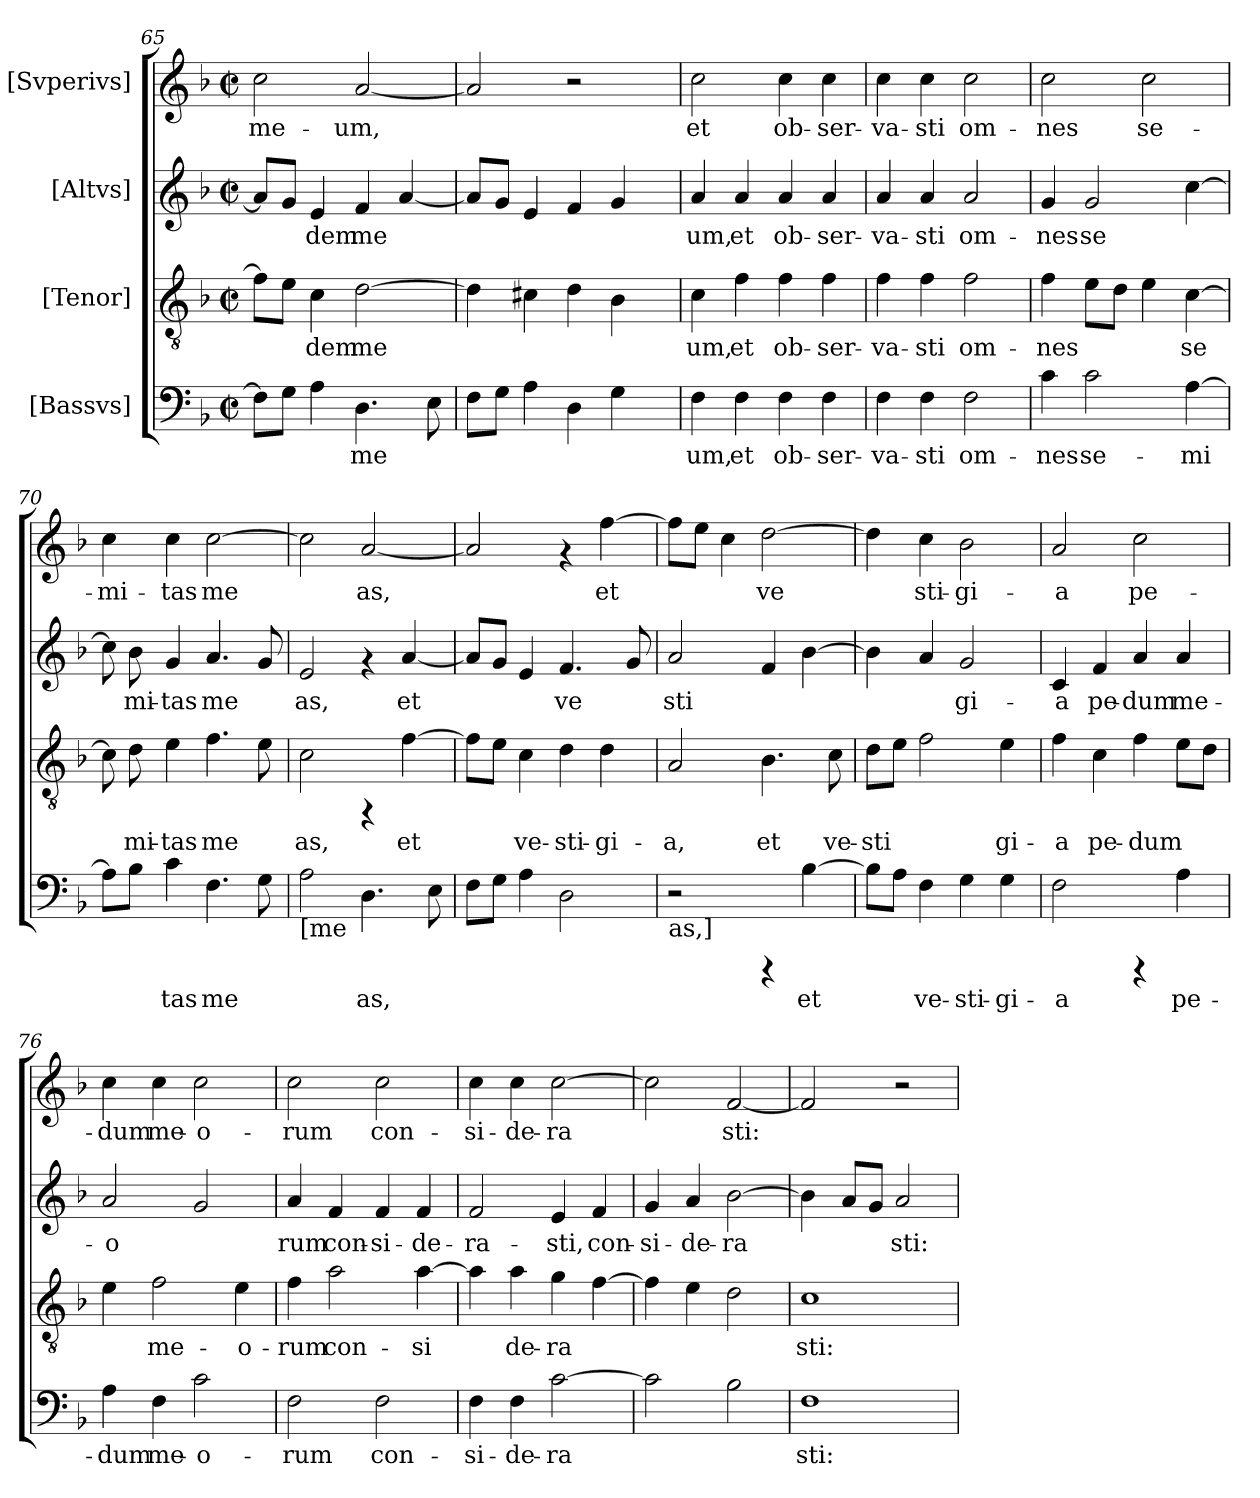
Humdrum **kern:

**kern	**text	**kern	**text	**kern	**text	**kern	**text
*part4	*part4	*part3	*part3	*part2	*part2	*part1	*part1
*staff4	*staff4	*staff3	*staff3	*staff2	*staff2	*staff1	*staff1
*I"[Bassvs]	*	*I"[Tenor]	*	*I"[Altvs]	*	*I"[Svperivs]	*
*clefF4	*	*clefGv2	*	*clefG2	*	*clefG2	*
*k[b-]	*	*k[b-]	*	*k[b-]	*	*k[b-]	*
*F:	*	*F:	*	*F:	*	*F:	*
*M2/2	*	*M2/2	*	*M2/2	*	*M2/2	*
*met(c|)	*	*met(c|)	*	*met(c|)	*	*met(c|)	*
=65	=65	=65	=65	=65	=65	=65	=65
!	!LO:LY:b:cj	!	!LO:LY:b:cj	!	!LO:LY:b:cj	!	!LO:LY:b
8F\L]	.	8f\L]	--	8a/L]	--	2cc\	me-
!	!LO:LY:b:cj	!	!LO:LY:b:cj	!	!LO:LY:b:cj	!	!
8G\J	.	8e\J	--	8g/J	--	.	.
!	!LO:LY:b:cj	!	!LO:LY:b:cj	!	!LO:LY:b:cj	!	!
4A\	.	4c\	-dem	4e/	-dem	.	.
!	!LO:LY:b:cj	!	!LO:LY:b:cj	!	!LO:LY:b:cj	!	!LO:LY:b
4.D\	me-	[>2d\	me-	4f/	me-	[<2a/	-um,
!	!	!	!	!	!LO:LY:b:cj	!	!
.	.	.	.	[<4a/	--	.	.
!	!LO:LY:b:cj	!	!	!	!	!	!
8E\	--	.	.	.	.	.	.
=66	=66	=66	=66	=66	=66	=66	=66
!	!LO:LY:b:cj	!	!LO:LY:b:cj	!	!LO:LY:b:cj	!	!LO:LY:b
8F\L	--	4d\]	--	8a/L]	--	2a/]	.
!	!LO:LY:b:cj	!	!	!	!LO:LY:b:cj	!	!
8G\J	--	.	.	8g/J	--	.	.
!	!LO:LY:b:cj	!	!LO:LY:b:cj	!	!LO:LY:b:cj	!	!
4A\	--	4c#\	--	4e/	--	.	.
!	!LO:LY:b:cj	!	!LO:LY:b:cj	!	!LO:LY:b:cj	!	!
4D\	--	4d\	--	4f/	--	2r	.
!	!LO:LY:b:cj	!	!LO:LY:b:cj	!	!LO:LY:b:cj	!	!
4G\	--	4B-\	--	4g/	--	.	.
=67	=67	=67	=67	=67	=67	=67	=67
!	!LO:LY:b:cj	!	!LO:LY:b:cj	!	!LO:LY:b:cj	!	!LO:LY:b
4F\	-um,	4c\	-um,	4a/	-um,	2cc\	et
!	!LO:LY:b:cj	!	!LO:LY:b:cj	!	!LO:LY:b:cj	!	!
4F\	et	4f\	et	4a/	et	.	.
!	!LO:LY:b:cj	!	!LO:LY:b:cj	!	!LO:LY:b:cj	!	!LO:LY:b
4F\	ob-	4f\	ob-	4a/	ob-	4cc\	ob-
!	!LO:LY:b:cj	!	!LO:LY:b:cj	!	!LO:LY:b:cj	!	!LO:LY:b
4F\	-ser-	4f\	-ser-	4a/	-ser-	4cc\	-ser-
=68	=68	=68	=68	=68	=68	=68	=68
!	!LO:LY:b:cj	!	!LO:LY:b:cj	!	!LO:LY:b:cj	!	!LO:LY:b
4F\	-va-	4f\	-va-	4a/	-va-	4cc\	-va-
!	!LO:LY:b:cj	!	!LO:LY:b:cj	!	!LO:LY:b:cj	!	!LO:LY:b
4F\	-sti	4f\	-sti	4a/	-sti	4cc\	-sti
!	!LO:LY:b:cj	!	!LO:LY:b:cj	!	!LO:LY:b:cj	!	!LO:LY:b
2F\	om-	2f\	om-	2a/	om-	2cc\	om-
!!LO:PB:g=z
=69	=69	=69	=69	=69	=69	=69	=69
!	!LO:LY:b:cj	!	!LO:LY:b:cj	!	!LO:LY:b:cj	!	!LO:LY:b
4c\	-nes	4f\	-nes	4g/	-nes	2cc\	-nes
!	!LO:LY:b:cj	!	!LO:LY:b:cj	!	!LO:LY:b:cj	!	!
2c\	se-	8e\L	.	2g/	se-	.	.
!	!	!	!LO:LY:b:cj	!	!	!	!
.	.	8d\J	.	.	.	.	.
!	!	!	!LO:LY:b:cj	!	!	!	!LO:LY:b
.	.	4e\	.	.	.	2cc\	se-
!	!LO:LY:b:cj	!	!LO:LY:b:cj	!	!LO:LY:b:cj	!	!
[>4A\	-mi-	[>4c\	se-	[>4cc\	--	.	.
=70	=70	=70	=70	=70	=70	=70	=70
!	!LO:LY:b:cj	!	!LO:LY:b:cj	!	!LO:LY:b:cj	!	!LO:LY:b
8A\L]	--	8c\]	--	8cc\]	--	4cc\	-mi-
!	!LO:LY:b:cj	!	!LO:LY:b:cj	!	!LO:LY:b:cj	!	!
8B-\J	--	8d\	-mi-	8b-\	-mi-	.	.
!	!LO:LY:b:cj	!	!LO:LY:b:cj	!	!LO:LY:b:cj	!	!LO:LY:b
4c\	-tas	4e\	-tas	4g/	-tas	4cc\	-tas
!	!LO:LY:b:cj	!	!LO:LY:b:cj	!	!LO:LY:b:cj	!	!LO:LY:b
4.F\	me-	4.f\	me-	4.a/	me-	[>2cc\	me-
!	!LO:LY:b:cj	!	!LO:LY:b:cj	!	!LO:LY:b:cj	!	!
8G\	--	8e\	--	8g/	--	.	.
=71	=71	=71	=71	=71	=71	=71	=71
!LO:TX:b:t=[me	!	!	!	!	!	!	!
!	!LO:LY:b:cj	!	!LO:LY:b:cj	!	!LO:LY:b:cj	!	!LO:LY:b
2A\	--	2c\	-as,	2e/	-as,	2cc\]	--
!	!LO:LY:b:cj	!	!	!	!	!	!LO:LY:b
4.D\	-as,	4rFF	.	4rf	.	[<2a/	-as,
!	!	!	!LO:LY:b:cj	!	!LO:LY:b:cj	!	!
.	.	[>4f\	et	[<4a/	et	.	.
!	!LO:LY:b:cj	!	!	!	!	!	!
8E\	.	.	.	.	.	.	.
=72	=72	=72	=72	=72	=72	=72	=72
!	!LO:LY:b:cj	!	!LO:LY:b:cj	!	!LO:LY:b:cj	!	!LO:LY:b
8F\L	.	8f\L]	.	8a/L]	.	2a/]	.
!	!LO:LY:b:cj	!	!LO:LY:b:cj	!	!LO:LY:b:cj	!	!
8G\J	.	8e\J	.	8g/J	.	.	.
!	!LO:LY:b:cj	!	!LO:LY:b:cj	!	!LO:LY:b:cj	!	!
4A\	.	4c\	ve-	4e/	.	.	.
!	!LO:LY:b:cj	!	!LO:LY:b:cj	!	!LO:LY:b:cj	!	!
2D\	.	4d\	-sti-	4.f/	ve-	4rf	.
!	!	!	!LO:LY:b:cj	!	!	!	!LO:LY:b
.	.	4d\	-gi-	.	.	[>4ff\	et
!	!	!	!	!	!LO:LY:b:cj	!	!
.	.	.	.	8g/	--	.	.
=73	=73	=73	=73	=73	=73	=73	=73
!LO:TX:b:t=as,]	!	!	!	!	!	!	!
!	!	!	!LO:LY:b:cj	!	!LO:LY:b:cj	!	!LO:LY:b
2r	.	2A/	-a,	2a/	-sti-	8ff\L]	.
!	!	!	!	!	!	!	!LO:LY:b
.	.	.	.	.	.	8ee\J	.
!	!	!	!	!	!	!	!LO:LY:b
.	.	.	.	.	.	4cc\	.
!	!	!	!LO:LY:b:cj	!	!LO:LY:b:cj	!	!LO:LY:b
4rCCC	.	4.B-\	et	4f/	--	[>2dd\	ve-
!	!LO:LY:b:cj	!	!	!	!LO:LY:b:cj	!	!
[>4B-\	et	.	.	[>4b-\	--	.	.
!	!	!	!LO:LY:b:cj	!	!	!	!
.	.	8c\	ve-	.	.	.	.
=74	=74	=74	=74	=74	=74	=74	=74
!	!LO:LY:b:cj	!	!LO:LY:b:cj	!	!LO:LY:b:cj	!	!LO:LY:b
8B-\L]	.	8d\L	-sti-	4b-\]	--	4dd\]	--
!	!LO:LY:b:cj	!	!LO:LY:b:cj	!	!	!	!
8A\J	.	8e\J	--	.	.	.	.
!	!LO:LY:b:cj	!	!LO:LY:b:cj	!	!LO:LY:b:cj	!	!LO:LY:b
4F\	ve-	2f\	--	4a/	--	4cc\	-sti-
!	!LO:LY:b:cj	!	!	!	!LO:LY:b:cj	!	!LO:LY:b
4G\	-sti-	.	.	2g/	-gi-	2b-\	-gi-
!	!LO:LY:b:cj	!	!LO:LY:b:cj	!	!	!	!
4G\	-gi-	4e\	-gi-	.	.	.	.
!!LO:PB:g=z
=75	=75	=75	=75	=75	=75	=75	=75
!	!LO:LY:b:cj	!	!LO:LY:b:cj	!	!LO:LY:b:cj	!	!LO:LY:b
2F\	-a	4f\	-a	4c/	-a	2a/	-a
!	!	!	!LO:LY:b:cj	!	!LO:LY:b:cj	!	!
.	.	4c\	pe-	4f/	pe-	.	.
!	!	!	!LO:LY:b:cj	!	!LO:LY:b:cj	!	!LO:LY:b
4rCCC	.	4f\	-dum	4a/	-dum	2cc\	pe-
!	!LO:LY:b:cj	!	!LO:LY:b:cj	!	!LO:LY:b:cj	!	!
4A\	pe-	8e\L	.	4a/	me-	.	.
!	!	!	!LO:LY:b:cj	!	!	!	!
.	.	8d\J	.	.	.	.	.
=76	=76	=76	=76	=76	=76	=76	=76
!	!LO:LY:b:cj	!	!LO:LY:b:cj	!	!LO:LY:b:cj	!	!LO:LY:b
4A\	-dum	4e\	.	2a/	-o-	4cc\	-dum
!	!LO:LY:b:cj	!	!LO:LY:b:cj	!	!	!	!LO:LY:b
4F\	me-	2f\	me-	.	.	4cc\	me-
!	!LO:LY:b:cj	!	!	!	!LO:LY:b:cj	!	!LO:LY:b
2c\	-o-	.	.	2g/	--	2cc\	-o-
!	!	!	!LO:LY:b:cj	!	!	!	!
.	.	4e\	-o-	.	.	.	.
=77	=77	=77	=77	=77	=77	=77	=77
!	!LO:LY:b:cj	!	!LO:LY:b:cj	!	!LO:LY:b:cj	!	!LO:LY:b
2F\	-rum	4f\	-rum	4a/	-rum	2cc\	-rum
!	!	!	!LO:LY:b:cj	!	!LO:LY:b:cj	!	!
.	.	2a\	con-	4f/	con-	.	.
!	!LO:LY:b:cj	!	!	!	!LO:LY:b:cj	!	!LO:LY:b
2F\	con-	.	.	4f/	-si-	2cc\	con-
!	!	!	!LO:LY:b:cj	!	!LO:LY:b:cj	!	!
.	.	[>4a\	-si-	4f/	-de-	.	.
=78	=78	=78	=78	=78	=78	=78	=78
!	!LO:LY:b:cj	!	!LO:LY:b:cj	!	!LO:LY:b:cj	!	!LO:LY:b
4F\	-si-	4a\]	--	2f/	-ra-	4cc\	-si-
!	!LO:LY:b:cj	!	!LO:LY:b:cj	!	!	!	!LO:LY:b
4F\	-de-	4a\	-de-	.	.	4cc\	-de-
!	!LO:LY:b:cj	!	!LO:LY:b:cj	!	!LO:LY:b:cj	!	!LO:LY:b
[>2c\	-ra-	4g\	-ra-	4e/	-sti,	[>2cc\	-ra-
!	!	!	!LO:LY:b:cj	!	!LO:LY:b:cj	!	!
.	.	[>4f\	--	4f/	con-	.	.
=79	=79	=79	=79	=79	=79	=79	=79
!	!LO:LY:b:cj	!	!LO:LY:b:cj	!	!LO:LY:b:cj	!	!LO:LY:b
2c\]	--	4f\]	--	4g/	-si-	2cc\]	--
!	!	!	!LO:LY:b:cj	!	!LO:LY:b:cj	!	!
.	.	4e\	--	4a/	-de-	.	.
!	!LO:LY:b:cj	!	!LO:LY:b:cj	!	!LO:LY:b:cj	!	!LO:LY:b
2B-\	--	2d\	--	[>2b-\	-ra-	[<2f/	-sti:
=80	=80	=80	=80	=80	=80	=80	=80
!	!LO:LY:b:cj	!	!LO:LY:b:cj	!	!LO:LY:b:cj	!	!LO:LY:b
1F	-sti:	1c	-sti:	4b-\]	--	2f/]	.
!	!	!	!	!	!LO:LY:b:cj	!	!
.	.	.	.	8a/L	--	.	.
!	!	!	!	!	!LO:LY:b:cj	!	!
.	.	.	.	8g/J	--	.	.
!	!	!	!	!	!LO:LY:b:cj	!	!
.	.	.	.	2a/	-sti:	2r	.
=	=	=	=	=	=	=	=
*-	*-	*-	*-	*-	*-	*-	*-
